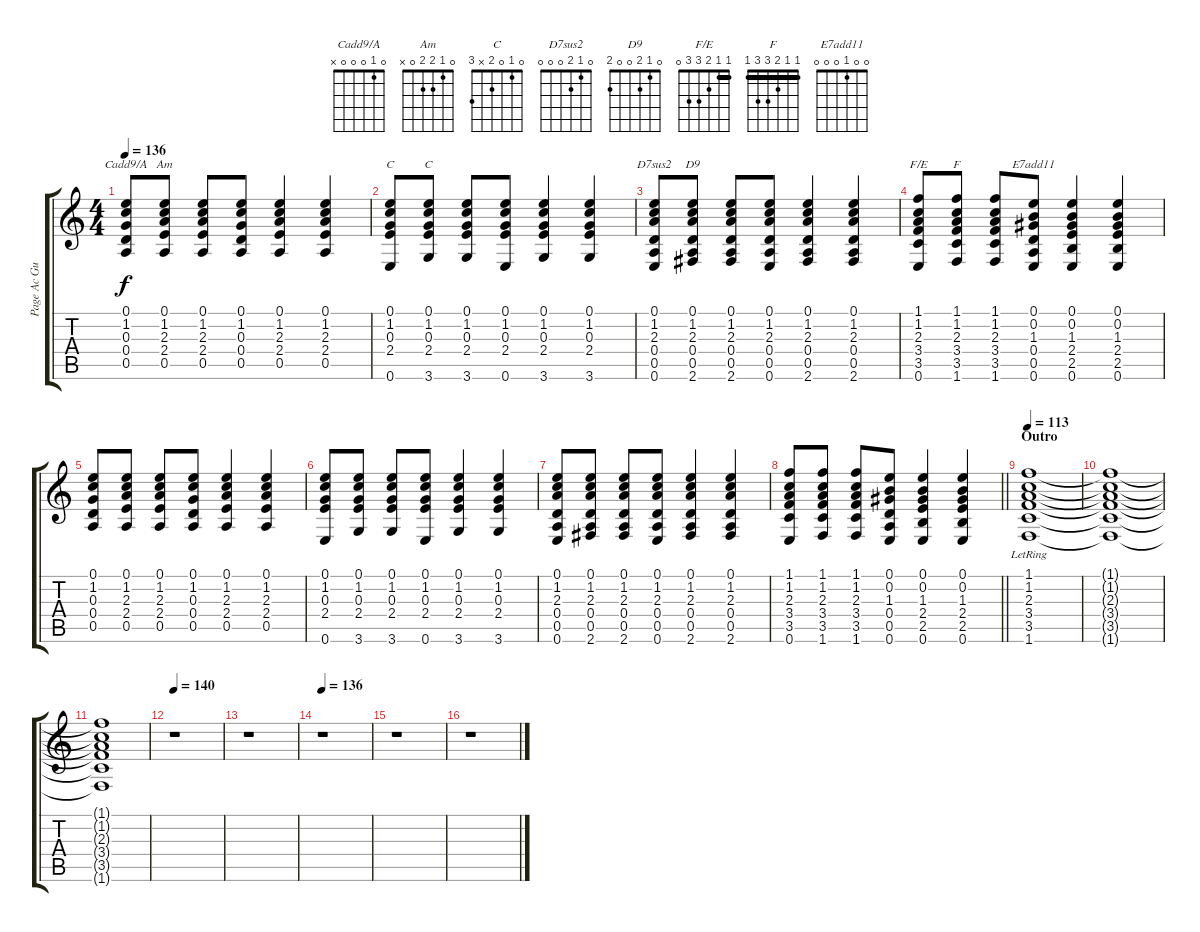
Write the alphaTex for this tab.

\track ("Page Ac Guitar Picked" "Page Ac Gu") {instrument acousticguitarsteel}
\staff {score tabs}
\tuning (E4 B3 G3 D3 A2 E2) {hide}
\chord ("Cadd9/A" 0 1 0 0 0 x)
\chord ("Am" 0 1 2 2 0 x)
\chord ("C" 0 1 0 2 x 0)
\chord ("C" 0 1 0 2 x 3)
\chord ("D7sus2" 0 1 2 0 0 0)
\chord ("D9" 0 1 2 0 0 2)
\chord ("F/E" 1 1 2 3 3 0) {barre 1}
\chord ("F" 1 1 2 3 3 1) {barre 1}
\chord ("E7add11" 0 0 1 0 0 0)
\ts (4 4)
\tempo 136
\clef g2
\ks aminor
(0.1 1.2 0.3 0.4 0.5).8{ch "Cadd9/A" dy f} (0.1 1.2 2.3 2.4 0.5).8{ch "Am"} (0.1 1.2 2.3 2.4 0.5).8 (0.1 1.2 0.3 0.4 0.5).8 (0.1 1.2 2.3 2.4 0.5).4 (0.1 1.2 2.3 2.4 0.5).4 |
(0.1 1.2 0.3 2.4 0.6).8{ch "C"} (0.1 1.2 0.3 2.4 3.6).8{ch "C"} (0.1 1.2 0.3 2.4 3.6).8 (0.1 1.2 0.3 2.4 0.6).8 (0.1 1.2 0.3 2.4 3.6).4 (0.1 1.2 0.3 2.4 3.6).4 |
(0.1 1.2 2.3 0.4 0.5 0.6).8{ch "D7sus2"} (0.1 1.2 2.3 0.4 0.5 2.6).8{ch "D9"} (0.1 1.2 2.3 0.4 0.5 2.6).8 (0.1 1.2 2.3 0.4 0.5 0.6).8 (0.1 1.2 2.3 0.4 0.5 2.6).4 (0.1 1.2 2.3 0.4 0.5 2.6).4 |
(1.1 1.2 2.3 3.4 3.5 0.6).8{ch "F/E"} (1.1 1.2 2.3 3.4 3.5 1.6).8{ch "F"} (1.1 1.2 2.3 3.4 3.5 1.6).8 (0.1 0.2 1.3 0.4 0.5 0.6).8{ch "E7add11"} (0.1 0.2 1.3 2.4 2.5 0.6).4 (0.1 0.2 1.3 2.4 2.5 0.6).4 |
(0.1 1.2 0.3 0.4 0.5).8 (0.1 1.2 2.3 2.4 0.5).8 (0.1 1.2 2.3 2.4 0.5).8 (0.1 1.2 0.3 0.4 0.5).8 (0.1 1.2 2.3 2.4 0.5).4 (0.1 1.2 2.3 2.4 0.5).4 |
(0.1 1.2 0.3 2.4 0.6).8 (0.1 1.2 0.3 2.4 3.6).8 (0.1 1.2 0.3 2.4 3.6).8 (0.1 1.2 0.3 2.4 0.6).8 (0.1 1.2 0.3 2.4 3.6).4 (0.1 1.2 0.3 2.4 3.6).4 |
(0.1 1.2 2.3 0.4 0.5 0.6).8 (0.1 1.2 2.3 0.4 0.5 2.6).8 (0.1 1.2 2.3 0.4 0.5 2.6).8 (0.1 1.2 2.3 0.4 0.5 0.6).8 (0.1 1.2 2.3 0.4 0.5 2.6).4 (0.1 1.2 2.3 0.4 0.5 2.6).4 |
\barLineRight lightlight
(1.1 1.2 2.3 3.4 3.5 0.6).8 (1.1 1.2 2.3 3.4 3.5 1.6).8 (1.1 1.2 2.3 3.4 3.5 1.6).8 (0.1 0.2 1.3 0.4 0.5 0.6).8 (0.1 0.2 1.3 2.4 2.5 0.6).4 (0.1 0.2 1.3 2.4 2.5 0.6).4 |
\section ("" "Outro")
\tempo 113
(1.1 1.2 2.3 3.4 3.5{lr} 1.6).1 |
(1.1{t} 1.2{t} 2.3{t} 3.4{t} 3.5{t} 1.6{t}).1 |
(1.1{t} 1.2{t} 2.3{t} 3.4{t} 3.5{t} 1.6{t}).1 |
\tempo 140
r.1 |
r.1 |
\tempo 136
r.1 |
r.1 |
r.1
